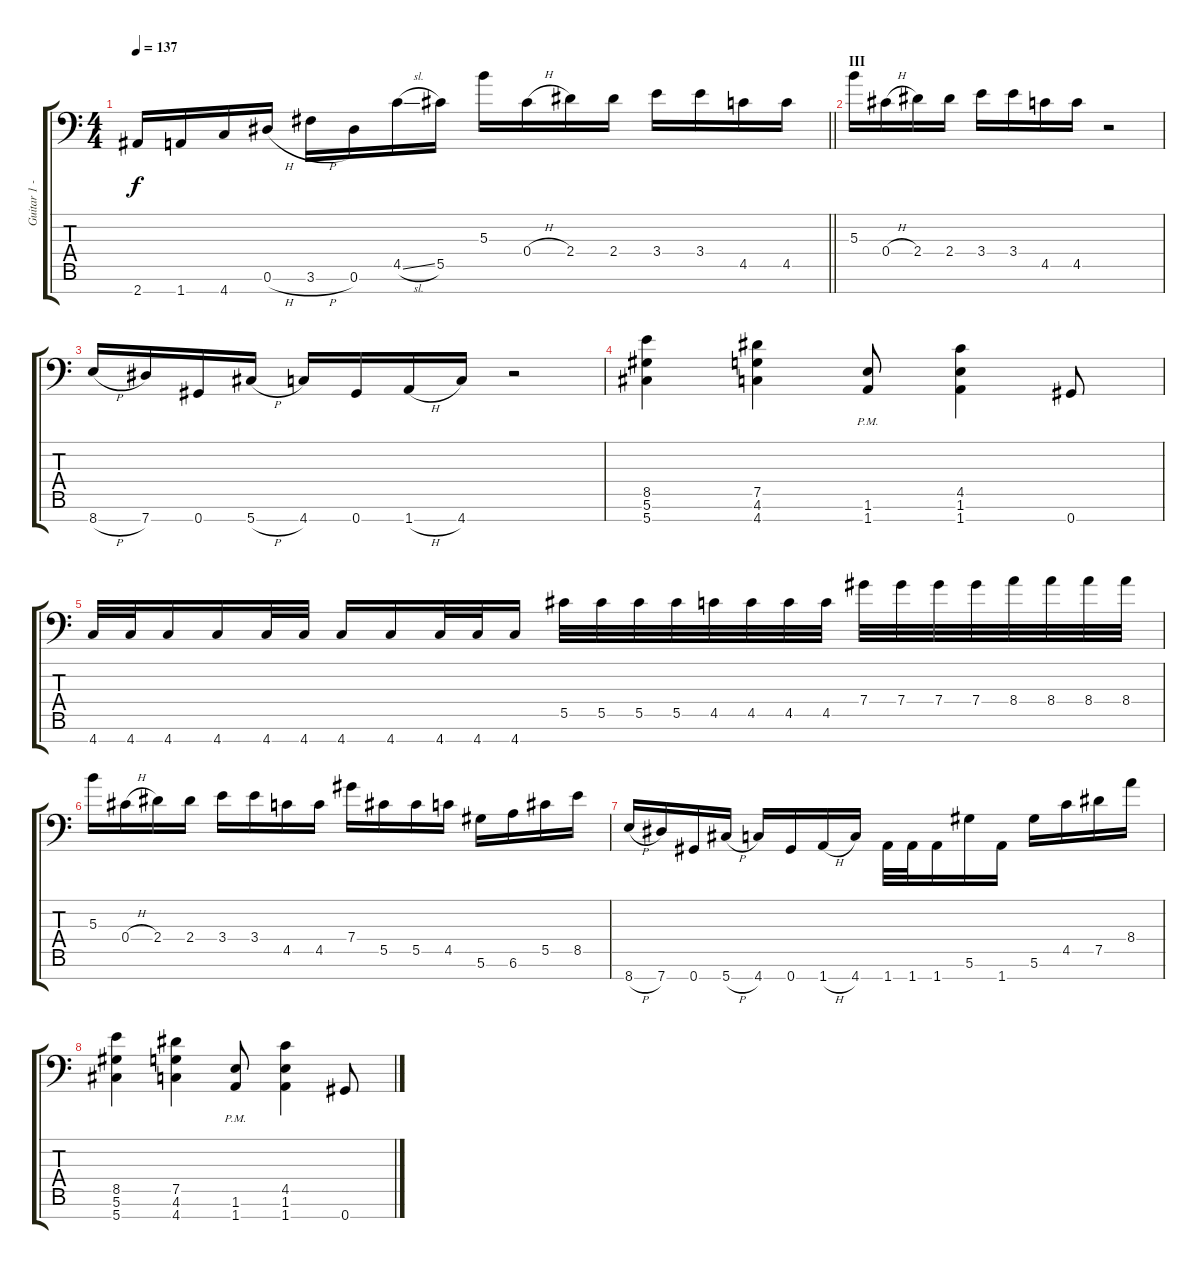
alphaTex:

\track ("Guitar 1 - Left Dist." "Guitar 1 -") {instrument distortionguitar}
\staff {score tabs}
\tuning (Eb4 Bb3 Gb3 Db3 Ab2 Eb2 Ab1) {hide}
\ts (4 4)
\tempo 137
\clef f4
\barLineRight lightlight
\ks c
2.7.16{dy f} 1.7.16 4.7.16 0.6{h}.16 3.6{h}.16 0.6.16 4.5{sl}.16 5.5.16 5.3.16 0.4{h}.16 2.4.16 2.4.16 3.4.16 3.4.16 4.5.16 4.5.16 |
\section ("" "III")
5.3.16 0.4{h}.16 2.4.16 2.4.16 3.4.16 3.4.16 4.5.16 4.5.16 r.2 |
8.7{h}.16 7.7.16 0.7.16 5.7{h}.16 4.7.16 0.7.16 1.7{h}.16 4.7.16 r.2 |
(8.5 5.6 5.7).4 (7.5 4.6 4.7).4 (1.6{pm} 1.7{pm}).8 (4.5 1.6 1.7).4 0.7.8 |
4.7.32 4.7.32 4.7.16 4.7.16 4.7.32 4.7.32 4.7.16 4.7.16 4.7.32 4.7.32 4.7.16 5.5.32 5.5.32 5.5.32 5.5.32 4.5.32 4.5.32 4.5.32 4.5.32 7.4.32 7.4.32 7.4.32 7.4.32 8.4.32 8.4.32 8.4.32 8.4.32 |
5.3.16 0.4{h}.16 2.4.16 2.4.16 3.4.16 3.4.16 4.5.16 4.5.16 7.4.16 5.5.16 5.5.16 4.5.16 5.6.16 6.6.16 5.5.16 8.5.16 |
8.7{h}.16 7.7.16 0.7.16 5.7{h}.16 4.7.16 0.7.16 1.7{h}.16 4.7.16 1.7.32 1.7.32 1.7.16 5.6.16 1.7.16 5.6.16 4.5.16 7.5.16 8.4.16 |
(8.5 5.6 5.7).4 (7.5 4.6 4.7).4 (1.6{pm} 1.7{pm}).8 (4.5 1.6 1.7).4 0.7.8
